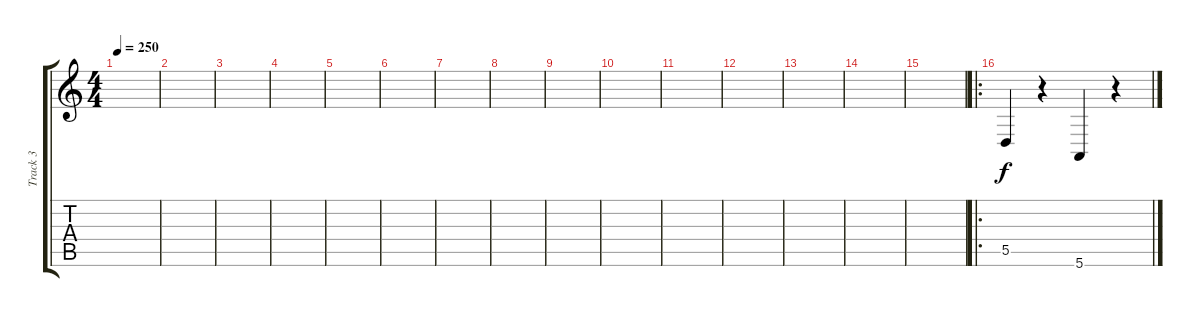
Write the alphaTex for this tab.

\track ("Track 3" "Track 3") {instrument synthvoice}
\staff {score tabs}
\tuning (E4 B3 G3 D3 A2 E2) {hide}
\ts (4 4)
\tempo 250
\clef g2
\ks c
|
|
|
|
|
|
|
|
|
|
|
|
|
|
|
\ro
5.5.4 r.4 5.6.4 r.4
